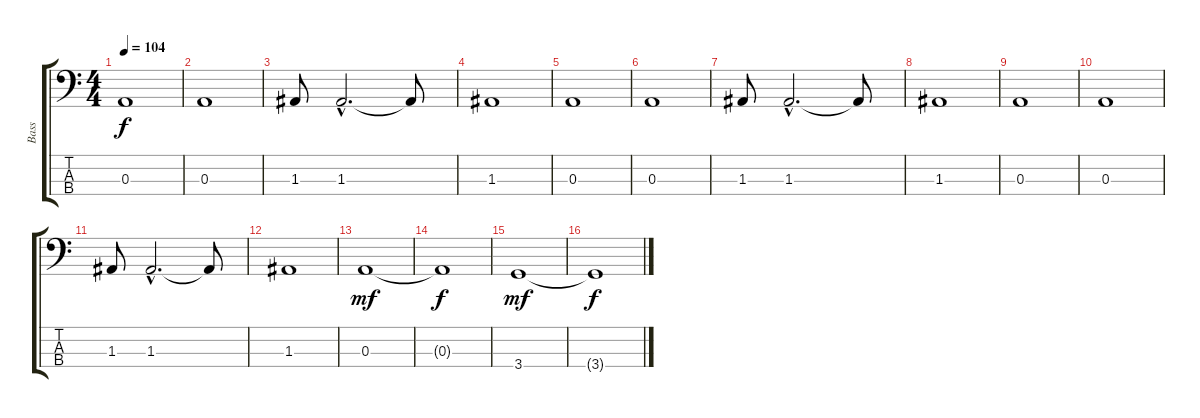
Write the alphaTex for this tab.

\track ("Bass" "Bass") {instrument electricbassfinger}
\staff {score tabs}
\tuning (G2 D2 A1 E1) {hide}
\ts (4 4)
\tempo 104
\clef f4
\ks c
0.3.1{dy f} |
0.3.1 |
1.3.8 1.3{hac}.2{d} 1.3{t}.8 |
1.3.1 |
0.3.1 |
0.3.1 |
1.3.8 1.3{hac}.2{d} 1.3{t}.8 |
1.3.1 |
0.3.1 |
0.3.1 |
1.3.8 1.3{hac}.2{d} 1.3{t}.8 |
1.3.1 |
0.3.1{dy mf} |
0.3{t}.1{dy f} |
3.4.1{dy mf} |
3.4{t}.1{dy f}
